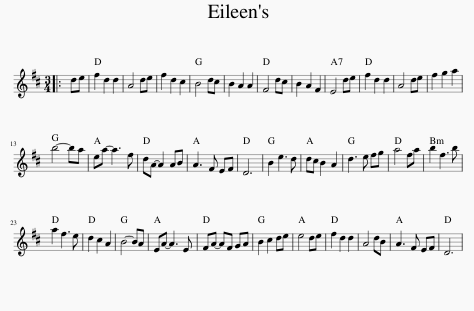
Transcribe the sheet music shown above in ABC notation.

X:1
L:1/8
M:3/4
I:linebreak $
K:D
V:1 treble
V:1
|: de | f2 d2 d2 | A4 de | f2 d2 c2 | B4 dc | %5
 B2 A2 A2 | F4 dc | B2 A2 F2 | E4 de | f2 d2 d2 | %10
 A4 de | f2 g2 a2 |$ b4- ba | ea- a3 f | dA- A2 AB | %15
 A3 F EF | D6 | B2 e3 d | dc B2 A2 | d3 e fg | %20
 a4 fa | b2 f3 b |$ a2 f3 e | d2 c2 A2 | B4- BA | %25
 EA- A3 E | FA- AF GA | B2 c2 de | e4 de | f2 d2 d2 | %30
 A4 dB | A3 F EF | D6 | %33
